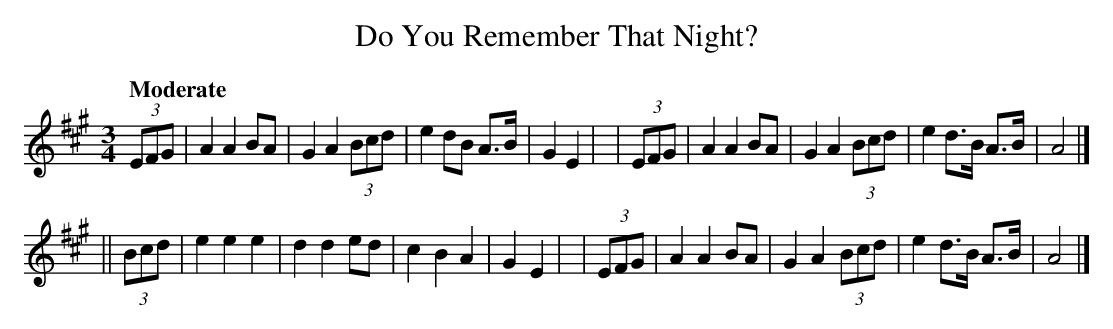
X:1
T: Do You Remember That Night?
Q: "Moderate"
M: 3/4
L: 1/8
K: A
   (3EFG | A2 A2 BA | G2 A2 (3Bcd | e2 dB  A>B | G2 E2 |\
|  (3EFG | A2 A2 BA | G2 A2 (3Bcd | e2 d>B A>B | A4 |]
|| (3Bcd | e2 e2 e2 | d2 d2   ed  | c2 B2  A2  | G2 E2 |\
|  (3EFG | A2 A2 BA | G2 A2 (3Bcd | e2 d>B A>B | A4 |]
